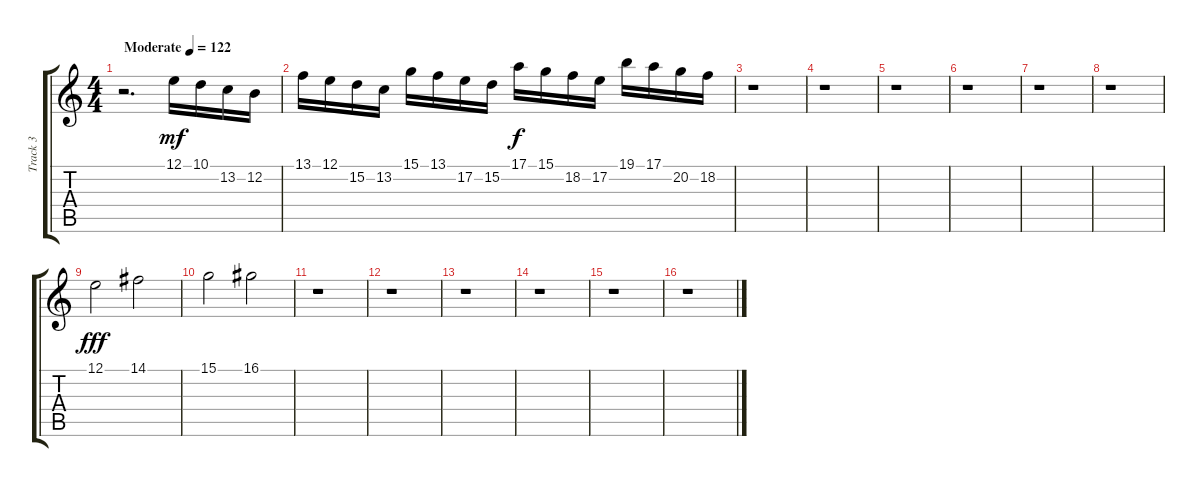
\track ("Track 3" "Track 3") {instrument lead2sawtooth}
\staff {score tabs}
\tuning (E4 B3 G3 D3 A2 E2) {hide}
\ts (4 4)
\tempo (122 "Moderate")
\clef g2
\ks c
r.2{d dy mf instrument lead2sawtooth} 12.1.16 10.1.16 13.2.16 12.2.16 |
13.1.16 12.1.16 15.2.16 13.2.16 15.1.16 13.1.16 17.2.16 15.2.16 17.1.16{dy f} 15.1.16 18.2.16 17.2.16 19.1.16 17.1.16 20.2.16 18.2.16 |
r.1 |
r.1 |
r.1 |
r.1 |
r.1 |
r.1 |
12.1.2{dy fff} 14.1.2 |
15.1.2 16.1.2 |
r.1 |
r.1 |
r.1 |
r.1 |
r.1 |
r.1
